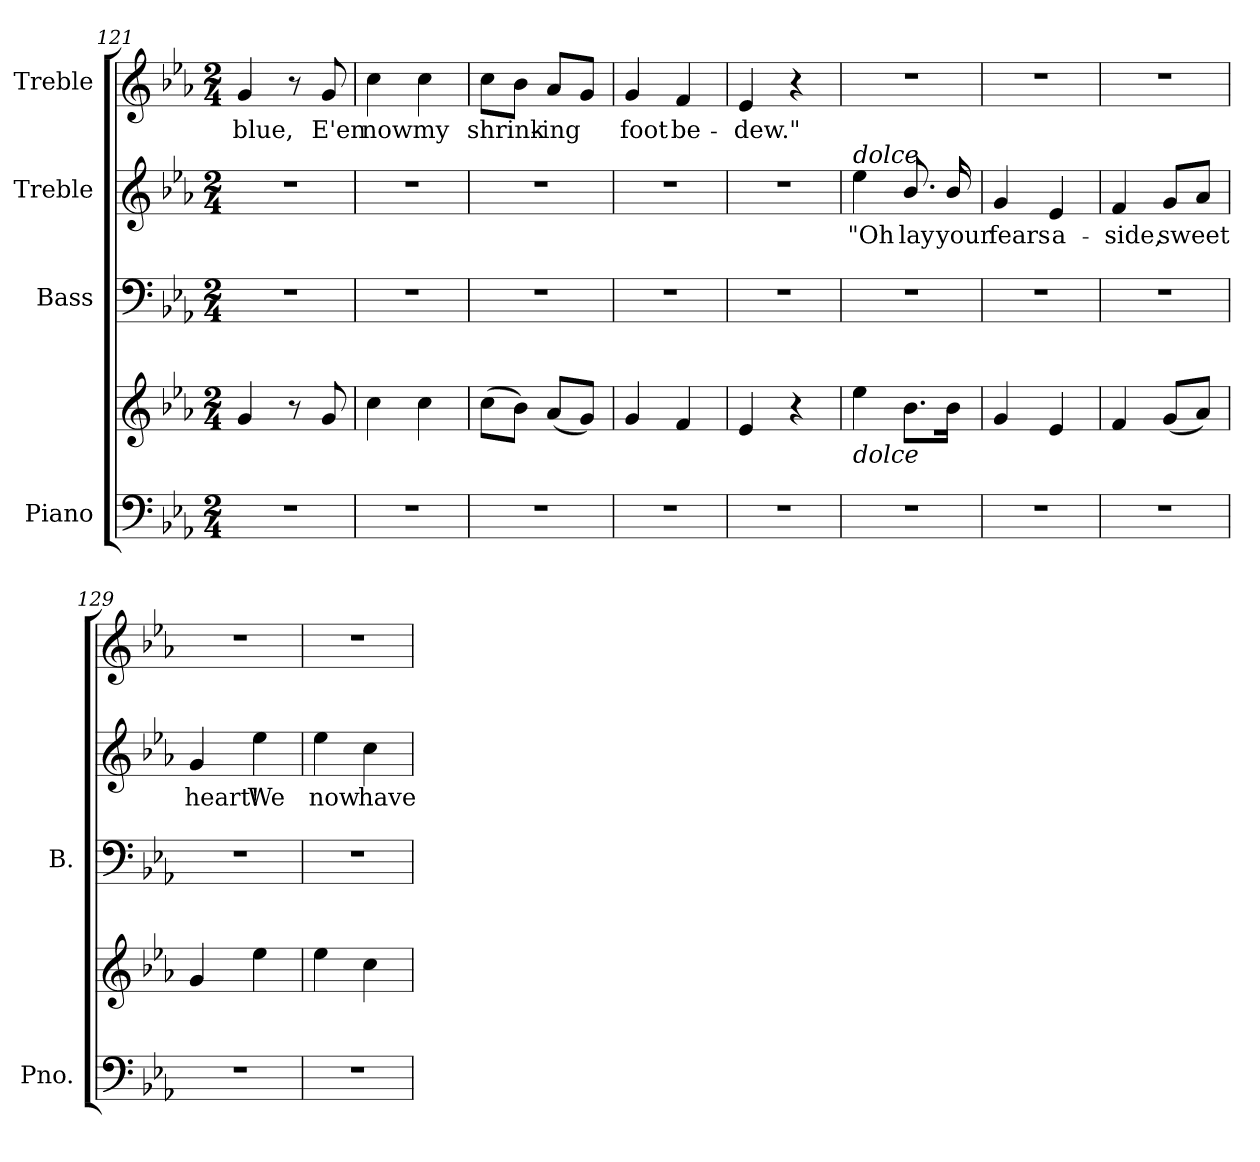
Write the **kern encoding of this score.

**kern	**kern	**kern	**kern	**text	**kern	**text
*part4	*part4	*part3	*part2	*part2	*part1	*part1
*staff5	*staff4	*staff3	*staff2	*staff2	*staff1	*staff1
*I"Piano	*	*I"Bass	*I"Treble	*	*I"Treble	*
*I'Pno.	*	*I'B.	*	*	*	*
*clefF4	*clefG2	*clefF4	*clefG2	*	*clefG2	*
*k[b-e-a-]	*k[b-e-a-]	*k[b-e-a-]	*k[b-e-a-]	*	*k[b-e-a-]	*
*E-:	*E-:	*E-:	*E-:	*	*E-:	*
*M2/4	*M2/4	*M2/4	*M2/4	*	*M2/4	*
=121	=121	=121	=121	=121	=121	=121
!LO:N:vis=1	!	!LO:N:vis=1	!LO:N:vis=1	!	!	!
!	!	!	!	!	!	!LO:LY:b:color=#000000
2r	4gi/	2r	2r	.	4gi/	blue,
.	8r	.	.	.	8r	.
!	!	!	!	!	!	!LO:LY:b:color=#000000
.	8gi/	.	.	.	8gi/	E'en
!!LO:LB:g=z
=122	=122	=122	=122	=122	=122	=122
!LO:N:vis=1	!	!LO:N:vis=1	!LO:N:vis=1	!	!	!
!	!	!	!	!	!	!LO:LY:b:color=#000000
2r	4cci\	2r	2r	.	4cci\	now
!	!	!	!	!	!	!LO:LY:b:color=#000000
.	4cci\	.	.	.	4cci\	my
=123	=123	=123	=123	=123	=123	=123
!LO:N:vis=1	!	!LO:N:vis=1	!LO:N:vis=1	!	!	!
!	!	!	!	!	!	!LO:LY:b:color=#000000
2r	(8cci\L	2r	2r	.	8cci\L	shrink-
.	8b-i\J)	.	.	.	8b-i\J	.
!	!	!	!	!	!	!LO:LY:b:color=#000000
.	(8a-i/L	.	.	.	8a-i/L	-ing
.	8gi/J)	.	.	.	8gi/J	.
=124	=124	=124	=124	=124	=124	=124
!LO:N:vis=1	!	!LO:N:vis=1	!LO:N:vis=1	!	!	!
!	!	!	!	!	!	!LO:LY:b:color=#000000
2r	4gi/	2r	2r	.	4gi/	foot
!	!	!	!	!	!	!LO:LY:b:color=#000000
.	4fi/	.	.	.	4fi/	be-
=125	=125	=125	=125	=125	=125	=125
!LO:N:vis=1	!	!LO:N:vis=1	!LO:N:vis=1	!	!	!
!	!	!	!	!	!	!LO:LY:b:color=#000000
2r	4e-i/	2r	2r	.	4e-i/	-dew."
.	4r	.	.	.	4r	.
=126	=126	=126	=126	=126	=126	=126
!LO:N:vis=1	!	!LO:N:vis=1	!	!	!	!
!	!	!	!LO:TX:a:i:t=dolce	!	!	!
!	!LO:TX:b:i:t=dolce	!	!	!	!	!
!	!	!	!	!LO:LY:b:color=#000000	!LO:N:vis=1	!
2r	4ee-i\	2r	4ee-i\	"Oh	2r	.
!	!	!	!	!LO:LY:b:color=#000000	!	!
.	8.b-i\L	.	8.b-i/	lay	.	.
!	!	!	!	!LO:LY:b:color=#000000	!	!
.	16b-i\Jk	.	16b-i/	your	.	.
=127	=127	=127	=127	=127	=127	=127
!LO:N:vis=1	!	!LO:N:vis=1	!	!	!	!
!	!	!	!	!LO:LY:b:color=#000000	!LO:N:vis=1	!
2r	4gi/	2r	4gi/	fears	2r	.
!	!	!	!	!LO:LY:b:color=#000000	!	!
.	4e-i/	.	4e-i/	a-	.	.
=128	=128	=128	=128	=128	=128	=128
!LO:N:vis=1	!	!LO:N:vis=1	!	!	!	!
!	!	!	!	!LO:LY:b:color=#000000	!LO:N:vis=1	!
2r	4fi/	2r	4fi/	-side,	2r	.
!	!	!	!	!LO:LY:b:color=#000000	!	!
.	(8gi/L	.	8gi/L	sweet	.	.
.	8a-i/J)	.	8a-i/J	.	.	.
=129	=129	=129	=129	=129	=129	=129
!LO:N:vis=1	!	!LO:N:vis=1	!	!	!	!
!	!	!	!	!LO:LY:b:color=#000000	!LO:N:vis=1	!
2r	4gi/	2r	4gi/	heart!	2r	.
!	!	!	!	!LO:LY:b:color=#000000	!	!
.	4ee-i\	.	4ee-i\	We	.	.
!!LO:PB:g=z
=130	=130	=130	=130	=130	=130	=130
!LO:N:vis=1	!	!LO:N:vis=1	!	!	!	!
!	!	!	!	!LO:LY:b:color=#000000	!LO:N:vis=1	!
2r	4ee-i\	2r	4ee-i\	now	2r	.
!	!	!	!	!LO:LY:b:color=#000000	!	!
.	4cci\	.	4cci\	have	.	.
=	=	=	=	=	=	=
*-	*-	*-	*-	*-	*-	*-
